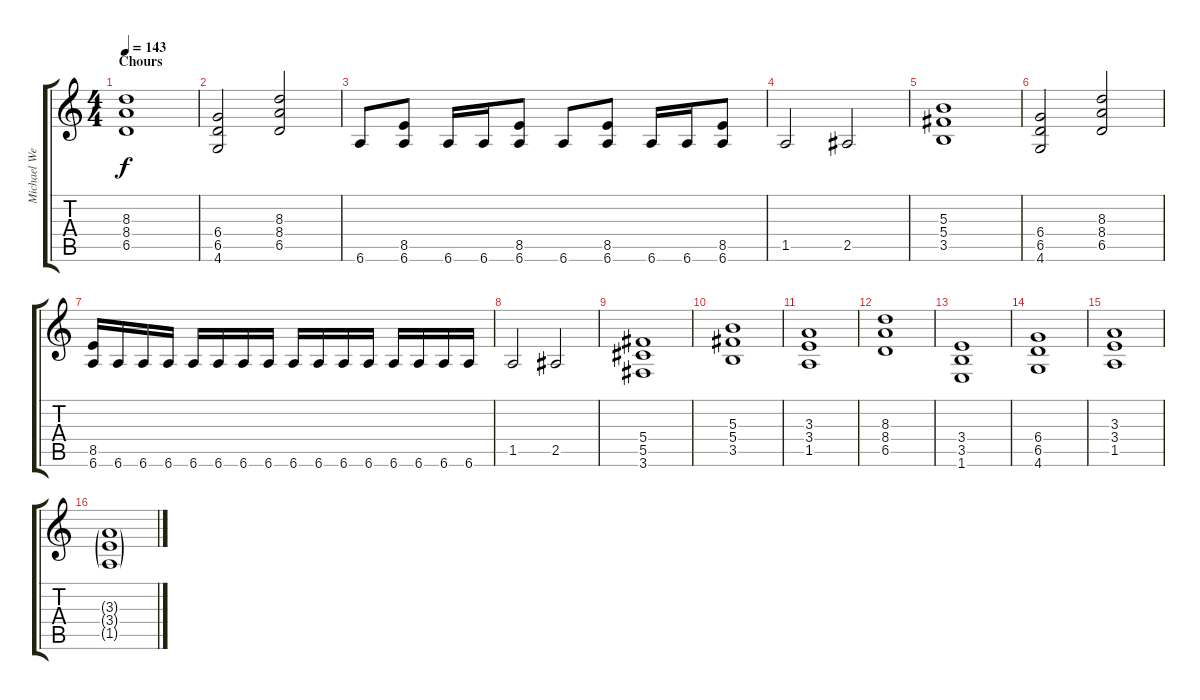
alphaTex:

\track ("Michael Weikath" "Michael We") {instrument distortionguitar}
\staff {score tabs}
\tuning (Eb4 Bb3 Gb3 Db3 Ab2 Eb2) {hide}
\ts (4 4)
\section ("" "Chours")
\tempo 143
\clef g2
\ks c
(8.3 8.4 6.5).1{dy f} |
(6.4 6.5 4.6).2 (8.3 8.4 6.5).2 |
6.6.8 (8.5 6.6).8 6.6.16 6.6.16 (8.5 6.6).8 6.6.8 (8.5 6.6).8 6.6.16 6.6.16 (8.5 6.6).8 |
1.5.2 2.5.2 |
(5.3 5.4 3.5).1 |
(6.4 6.5 4.6).2 (8.3 8.4 6.5).2 |
(8.5 6.6).16 6.6.16 6.6.16 6.6.16 6.6.16 6.6.16 6.6.16 6.6.16 6.6.16 6.6.16 6.6.16 6.6.16 6.6.16 6.6.16 6.6.16 6.6.16 |
1.5.2 2.5.2 |
(5.4 5.5 3.6).1 |
(5.3 5.4 3.5).1 |
(3.3 3.4 1.5).1 |
(8.3 8.4 6.5).1 |
(3.4 3.5 1.6).1 |
(6.4 6.5 4.6).1 |
(3.3 3.4 1.5).1 |
(3.3{g} 3.4{g} 1.5{g}).1
